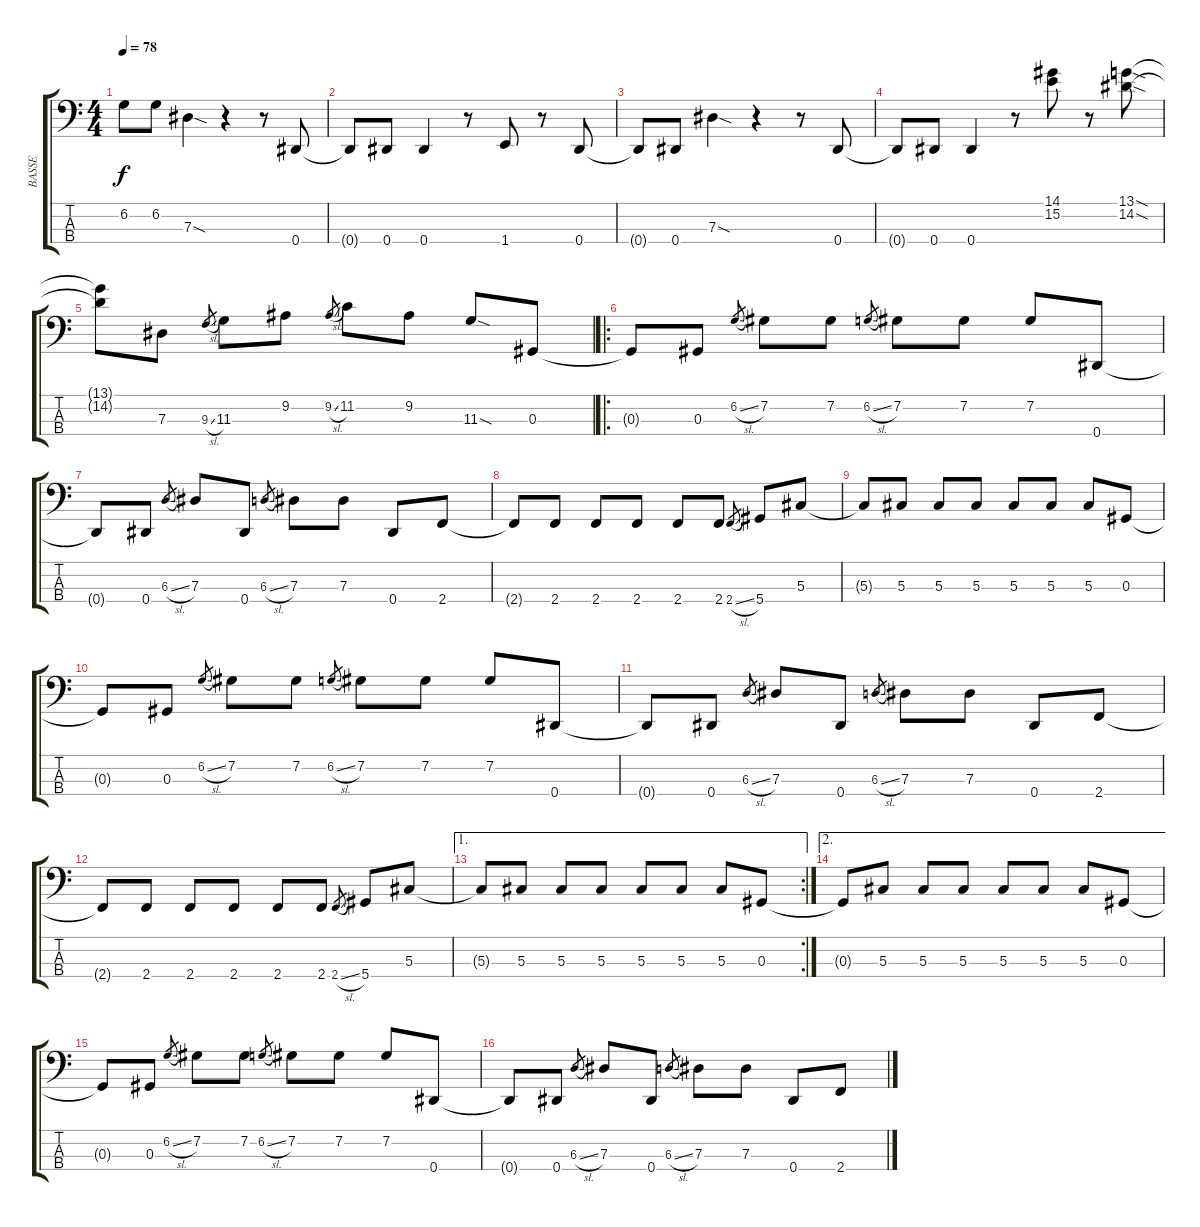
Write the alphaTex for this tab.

\track ("BASSE" "BASSE") {instrument electricbassfinger}
\staff {score tabs}
\tuning (Gb2 Db2 Ab1 Eb1) {hide}
\ts (4 4)
\tempo 78
\clef f4
\ks c
6.2{t}.8{dy f} 6.2.8 7.3{sod}.4 r.4 r.8 0.4.8 |
0.4{t}.8 0.4.8 0.4.4 r.8 1.4.8 r.8 0.4.8 |
0.4{t}.8 0.4.8 7.3{sod}.4 r.4 r.8 0.4.8 |
0.4{t}.8 0.4.8 0.4.4 r.8 (14.1 15.2).8 r.8 (13.1{sod} 14.2{sod}).8 |
(13.1{t} 14.2{t}).8 7.3.8 9.3{sl}.8{gr} 11.3.8 9.2.8 9.2{sl}.8{gr} 11.2.8 9.2.8 11.3{sod}.8 0.3.8 |
\ro
0.3{t}.8 0.3.8 6.2{sl}.8{gr} 7.2.8 7.2.8 6.2{sl}.8{gr} 7.2.8 7.2.8 7.2.8 0.4.8 |
0.4{t}.8 0.4.8 6.3{sl}.8{gr} 7.3.8 0.4.8 6.3{sl}.8{gr} 7.3.8 7.3.8 0.4.8 2.4.8 |
2.4{t}.8 2.4.8 2.4.8 2.4.8 2.4.8 2.4.8 2.4{sl}.8{gr} 5.4.8 5.3.8 |
5.3{t}.8 5.3.8 5.3.8 5.3.8 5.3.8 5.3.8 5.3.8 0.3.8 |
0.3{t}.8 0.3.8 6.2{sl}.8{gr} 7.2.8 7.2.8 6.2{sl}.8{gr} 7.2.8 7.2.8 7.2.8 0.4.8 |
0.4{t}.8 0.4.8 6.3{sl}.8{gr} 7.3.8 0.4.8 6.3{sl}.8{gr} 7.3.8 7.3.8 0.4.8 2.4.8 |
2.4{t}.8 2.4.8 2.4.8 2.4.8 2.4.8 2.4.8 2.4{sl}.8{gr} 5.4.8 5.3.8 |
\ae 1
\rc 2
5.3{t}.8 5.3.8 5.3.8 5.3.8 5.3.8 5.3.8 5.3.8 0.3.8 |
\ae 2
0.3{t}.8 5.3.8 5.3.8 5.3.8 5.3.8 5.3.8 5.3.8 0.3.8 |
0.3{t}.8 0.3.8 6.2{sl}.8{gr} 7.2.8 7.2.8 6.2{sl}.8{gr} 7.2.8 7.2.8 7.2.8 0.4.8 |
0.4{t}.8 0.4.8 6.3{sl}.8{gr} 7.3.8 0.4.8 6.3{sl}.8{gr} 7.3.8 7.3.8 0.4.8 2.4.8
